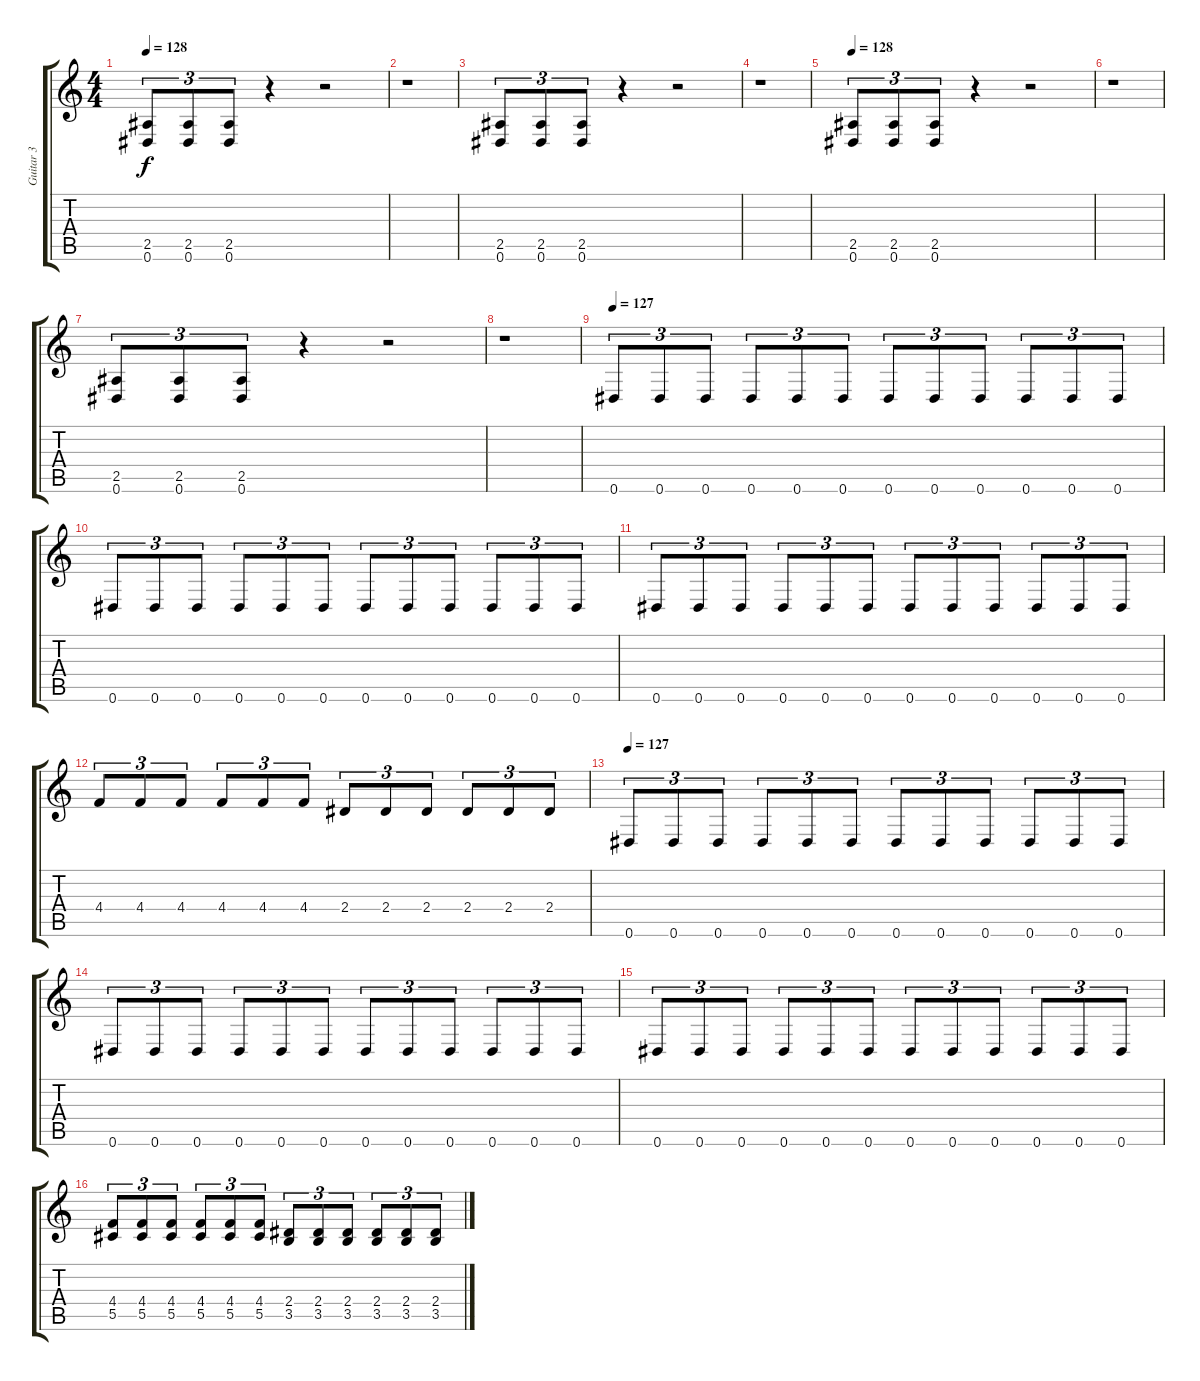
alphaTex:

\track ("Guitar 3" "Guitar 3") {instrument distortionguitar}
\staff {score tabs}
\tuning (Eb4 Bb3 Gb3 Db3 Ab2 Eb2) {hide}
\ts (4 4)
\tempo 128
\clef g2
\ks c
(2.5 0.6).8{tu (3 2) dy f} (2.5 0.6).8{tu (3 2)} (2.5 0.6).8{tu (3 2)} r.4 r.2 |
r.1 |
(2.5 0.6).8{tu (3 2)} (2.5 0.6).8{tu (3 2)} (2.5 0.6).8{tu (3 2)} r.4 r.2 |
r.1 |
\tempo 128
(2.5 0.6).8{tu (3 2)} (2.5 0.6).8{tu (3 2)} (2.5 0.6).8{tu (3 2)} r.4 r.2 |
r.1 |
(2.5 0.6).8{tu (3 2)} (2.5 0.6).8{tu (3 2)} (2.5 0.6).8{tu (3 2)} r.4 r.2 |
r.1 |
\tempo 127
0.6.8{tu (3 2) volume 12} 0.6.8{tu (3 2)} 0.6.8{tu (3 2)} 0.6.8{tu (3 2)} 0.6.8{tu (3 2)} 0.6.8{tu (3 2)} 0.6.8{tu (3 2)} 0.6.8{tu (3 2)} 0.6.8{tu (3 2)} 0.6.8{tu (3 2)} 0.6.8{tu (3 2)} 0.6.8{tu (3 2)} |
0.6.8{tu (3 2)} 0.6.8{tu (3 2)} 0.6.8{tu (3 2)} 0.6.8{tu (3 2)} 0.6.8{tu (3 2)} 0.6.8{tu (3 2)} 0.6.8{tu (3 2)} 0.6.8{tu (3 2)} 0.6.8{tu (3 2)} 0.6.8{tu (3 2)} 0.6.8{tu (3 2)} 0.6.8{tu (3 2)} |
0.6.8{tu (3 2)} 0.6.8{tu (3 2)} 0.6.8{tu (3 2)} 0.6.8{tu (3 2)} 0.6.8{tu (3 2)} 0.6.8{tu (3 2)} 0.6.8{tu (3 2)} 0.6.8{tu (3 2)} 0.6.8{tu (3 2)} 0.6.8{tu (3 2)} 0.6.8{tu (3 2)} 0.6.8{tu (3 2)} |
4.4.8{tu (3 2)} 4.4.8{tu (3 2)} 4.4.8{tu (3 2)} 4.4.8{tu (3 2)} 4.4.8{tu (3 2)} 4.4.8{tu (3 2)} 2.4.8{tu (3 2)} 2.4.8{tu (3 2)} 2.4.8{tu (3 2)} 2.4.8{tu (3 2)} 2.4.8{tu (3 2)} 2.4.8{tu (3 2)} |
\tempo 127
0.6.8{tu (3 2)} 0.6.8{tu (3 2)} 0.6.8{tu (3 2)} 0.6.8{tu (3 2)} 0.6.8{tu (3 2)} 0.6.8{tu (3 2)} 0.6.8{tu (3 2)} 0.6.8{tu (3 2)} 0.6.8{tu (3 2)} 0.6.8{tu (3 2)} 0.6.8{tu (3 2)} 0.6.8{tu (3 2)} |
0.6.8{tu (3 2)} 0.6.8{tu (3 2)} 0.6.8{tu (3 2)} 0.6.8{tu (3 2)} 0.6.8{tu (3 2)} 0.6.8{tu (3 2)} 0.6.8{tu (3 2)} 0.6.8{tu (3 2)} 0.6.8{tu (3 2)} 0.6.8{tu (3 2)} 0.6.8{tu (3 2)} 0.6.8{tu (3 2)} |
0.6.8{tu (3 2)} 0.6.8{tu (3 2)} 0.6.8{tu (3 2)} 0.6.8{tu (3 2)} 0.6.8{tu (3 2)} 0.6.8{tu (3 2)} 0.6.8{tu (3 2)} 0.6.8{tu (3 2)} 0.6.8{tu (3 2)} 0.6.8{tu (3 2)} 0.6.8{tu (3 2)} 0.6.8{tu (3 2)} |
(4.4 5.5).8{tu (3 2)} (4.4 5.5).8{tu (3 2)} (4.4 5.5).8{tu (3 2)} (4.4 5.5).8{tu (3 2)} (4.4 5.5).8{tu (3 2)} (4.4 5.5).8{tu (3 2)} (2.4 3.5).8{tu (3 2)} (2.4 3.5).8{tu (3 2)} (2.4 3.5).8{tu (3 2)} (2.4 3.5).8{tu (3 2)} (2.4 3.5).8{tu (3 2)} (2.4 3.5).8{tu (3 2)}
